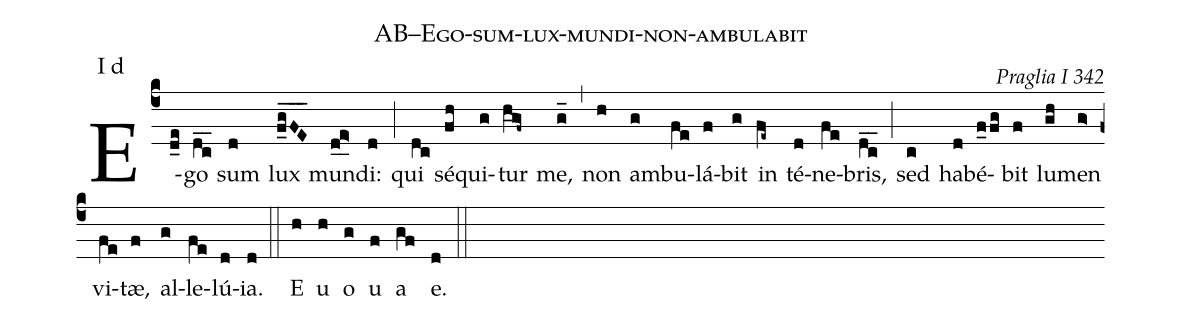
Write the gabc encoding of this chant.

name: AB--Ego-sum-lux-mundi-non-ambulabit;
commentary: Praglia I 342 ;
annotation: I d  ;
%%
(c4)E(d_e)go(dc__) sum(d) lux(f_g_F_E_) mun(d_0e>_0)di:(d) (;) qui(dc) sé(fh)qui(g)tur(h_gf~) me,(g_) (,) non(h) am(g)bu(fe)lá(f)bit(g) in(fe~) té(d)ne(fe)bris,(dc__) (;) sed(c) ha(d)bé(f_0fg)bit(f) lu(gh)men(g>) vi(fe)tæ,(f) al(g)le(fe)lú(d)ia.(d) (::)
E(h) u(h) o(g) u(f) a(gf) e.(d) (::)
